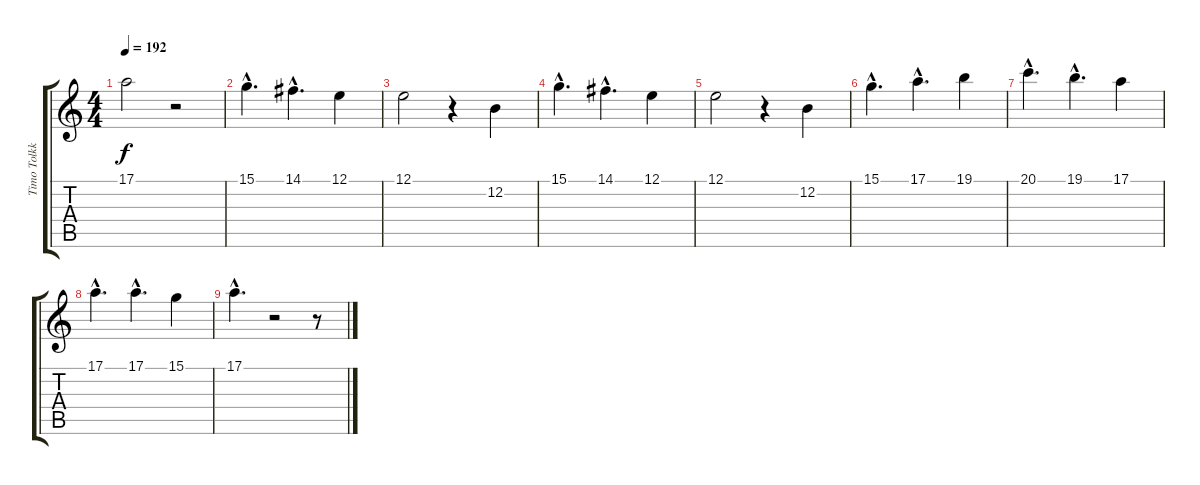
\track ("Timo Tolkki" "Timo Tolkk") {instrument lead3calliope}
\staff {score tabs}
\tuning (E4 B3 G3 D3 A2 E2) {hide}
\ts (4 4)
\tempo 192
\clef g2
\ks c
17.1.2{dy f volume 9} r.2 |
15.1{hac}.4{d volume 8} 14.1{hac}.4{d volume 8} 12.1.4{volume 7} |
12.1.2{volume 7} r.4 12.2.4{volume 6} |
15.1{hac}.4{d volume 6} 14.1{hac}.4{d volume 6} 12.1.4{volume 5} |
12.1.2{volume 5} r.4 12.2.4{volume 4} |
15.1{hac}.4{d volume 4} 17.1{hac}.4{d volume 4} 19.1.4{volume 3} |
20.1{hac}.4{d volume 3} 19.1{hac}.4{d volume 2} 17.1.4{volume 2} |
17.1{hac}.4{d volume 2} 17.1{hac}.4{d volume 2} 15.1.4{volume 1} |
17.1{hac}.4{d volume 1} r.2 r.8
